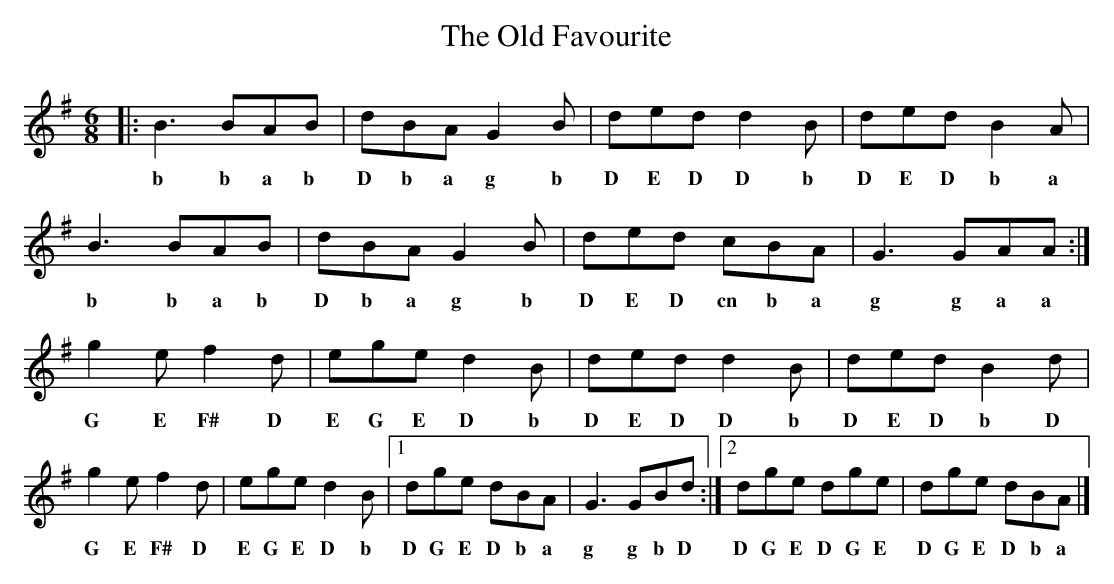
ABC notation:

X:1
T:Old Favourite, The
M:6/8
L:1/8
K:Gmaj
|:B3 BAB|dBA G2B|ded d2 B|ded B2A|
w:b b a b D b a g b D E D D b D E D b a
B3 BAB|dBA G2B|ded cBA|G3 GAA:|
w:b b a b D b a g b D E D cn b a g g a a
g2e f2d| ege d2B |ded d2 B|ded B2d|
w:G E F# D E G E D b D E D D b D E D b D
g2e f2d|ege d2B|1dge dBA |G3 GBd:|2dge dge| dge dBA|]
w:G E F# D E G E D b D G E D b a g g b D D G E D G E D G E D b a
